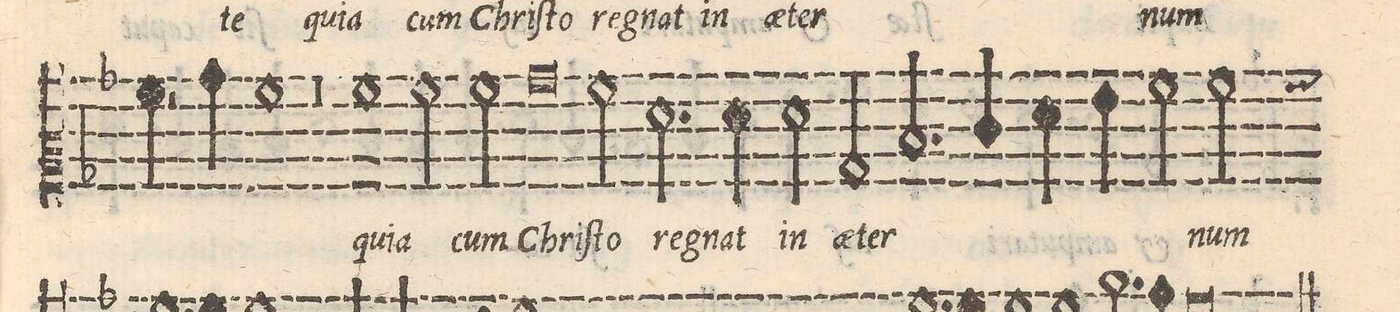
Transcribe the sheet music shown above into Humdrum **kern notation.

**kern	**text
*I"ALTUS	*
*clefC2	*
*k[b-]	*
*met(C|)	*
*M2/2	*
*custos:a	*
4a\	.
4b-\	.
=60-	=60-
1a	.
=61-	=61-
1r	.
=62-	=62-
1r	.
=63-	=63-
1a	qui-
=64-	=64-
2a\	-a
2a\	cum
=65-	=65-
0b-	Chri-
=66-	=66-
=67-	=67-
2a\	ſto
2.f\	re-
=68-	=68-
4f\	-gnat
2f\	in
=69-	=69-
2B-/	ae-
2.d/	-ter-
=70-	=70-
4e/	.
4f\	.
4g\	.
=71-	=71-
2a\	.
2a\	num
*-	*-
